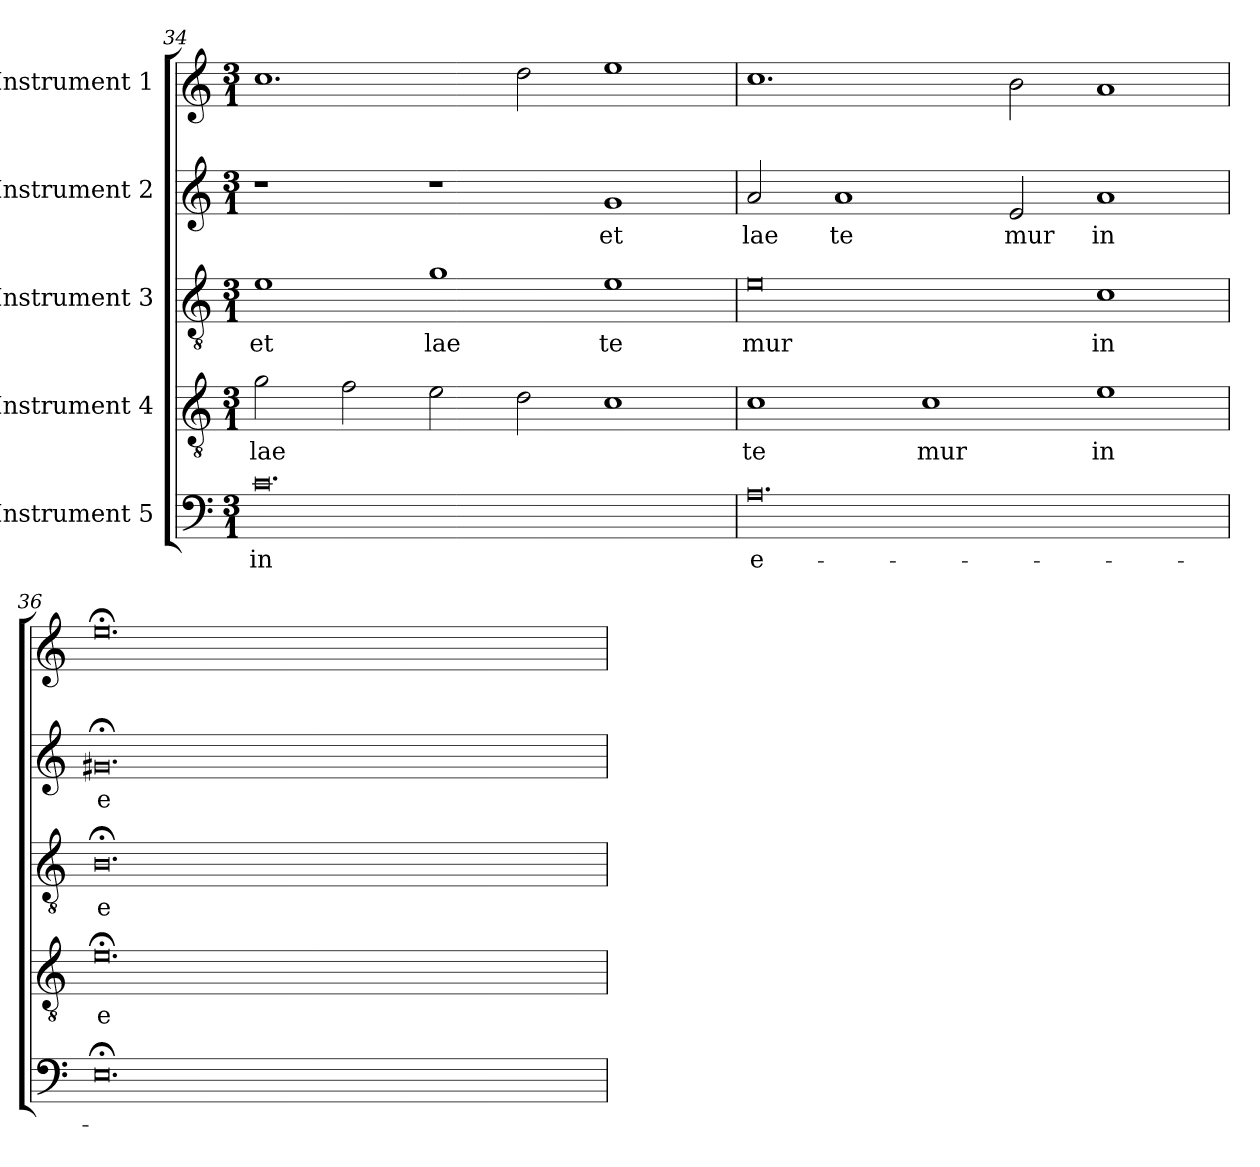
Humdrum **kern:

**kern	**text	**kern	**text	**kern	**text	**kern	**text	**kern
*part5	*part5	*part4	*part4	*part3	*part3	*part2	*part2	*part1
*staff5	*staff5	*staff4	*staff4	*staff3	*staff3	*staff2	*staff2	*staff1
*I"Instrument 5	*	*I"Instrument 4	*	*I"Instrument 3	*	*I"Instrument 2	*	*I"Instrument 1
*clefF4	*	*clefGv2	*	*clefGv2	*	*clefG2	*	*clefG2
*M3/1	*	*M3/1	*	*M3/1	*	*M3/1	*	*M3/1
=34	=34	=34	=34	=34	=34	=34	=34	=34
!	!LO:LY:b:cj	!	!LO:LY:b	!	!LO:LY:b:cj	!	!	!
0.c	in	2g\	lae	1e	et	1r	.	1.cc
.	.	2f\	.	.	.	.	.	.
!	!	!	!	!	!LO:LY:b:cj	!	!	!
.	.	2e\	.	1g	lae	1r	.	.
.	.	2d\	.	.	.	.	.	2dd\
!	!	!	!	!	!LO:LY:b:cj	!	!LO:LY:b:cj	!
.	.	1c	.	1e	te	1g	et	1ee
=35	=35	=35	=35	=35	=35	=35	=35	=35
!	!LO:LY:b:rj	!	!LO:LY:b:cj	!	!LO:LY:b:cj	!	!LO:LY:b:cj	!
0.A	e-	1c	te	0e	mur	2a/	lae	1.cc
!	!	!	!	!	!	!	!LO:LY:b:cj	!
.	.	.	.	.	.	1a	te	.
!	!	!	!LO:LY:b:cj	!	!	!	!	!
.	.	1c	mur	.	.	.	.	.
!	!	!	!	!	!	!	!LO:LY:b:cj	!
.	.	.	.	.	.	2e/	mur	2b\
!	!	!	!LO:LY:b:cj	!	!LO:LY:b:cj	!	!LO:LY:b:cj	!
.	.	1e	in	1c	in	1a	in	1a
!!LO:PB:g=z
=36	=36	=36	=36	=36	=36	=36	=36	=36
!	!	!	!LO:LY:b:cj	!	!LO:LY:b:cj	!	!LO:LY:b:cj	!
*	*	*	*	*	*	*	*	*^
0.E;<	.	0.e;<	e	0.B;<	e	0.g#X;	e	0.ee;	1ryy
.	.	.	.	.	.	.	.	.	2ryy
.	.	.	.	.	.	.	.	.	4ryy
.	.	.	.	.	.	.	.	.	64ryy
.	.	.	.	.	.	.	.	.	1ryy
.	.	.	.	.	.	.	.	.	8...ryy
*	*	*	*	*	*	*	*	*v	*v
=	=	=	=	=	=	=	=	=
*-	*-	*-	*-	*-	*-	*-	*-	*-
